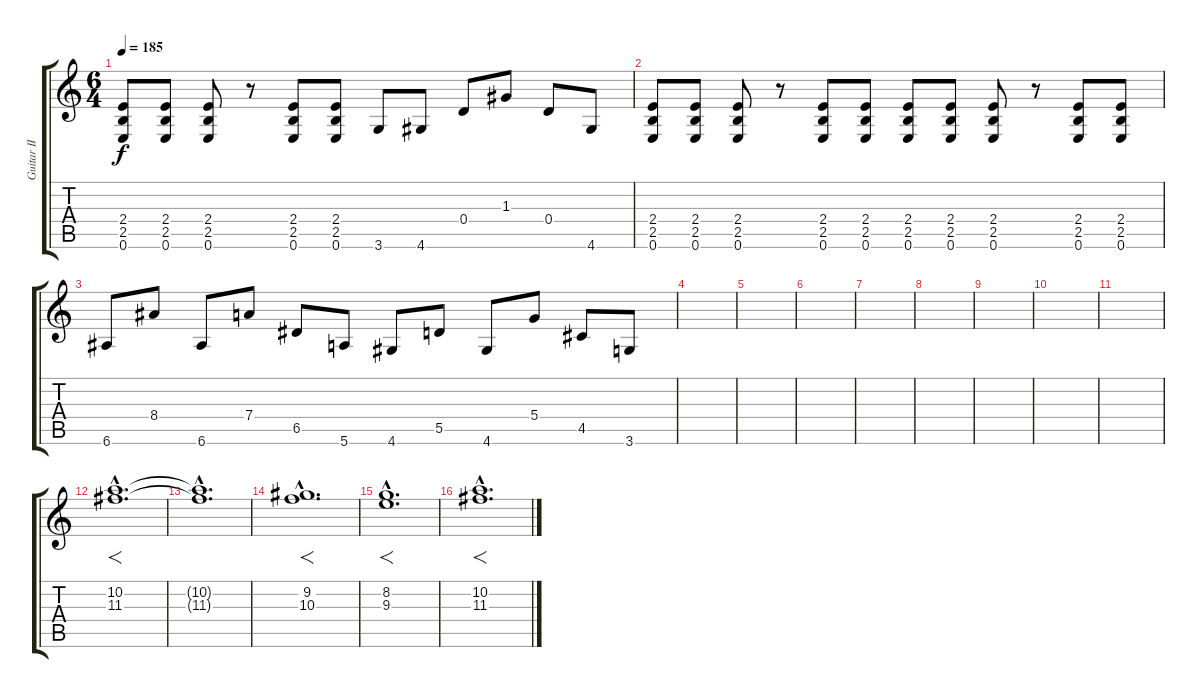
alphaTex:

\track ("Guitar II" "Guitar II") {instrument distortionguitar}
\staff {score tabs}
\tuning (E4 B3 G3 D3 A2 E2) {hide}
\ts (6 4)
\tempo 185
\clef g2
\ks c
(2.4 2.5 0.6).8{dy f} (2.4 2.5 0.6).8 (2.4 2.5 0.6).8 r.8 (2.4 2.5 0.6).8 (2.4 2.5 0.6).8 3.6.8 4.6.8 0.4.8 1.3.8 0.4.8 4.6.8 |
(2.4 2.5 0.6).8 (2.4 2.5 0.6).8 (2.4 2.5 0.6).8 r.8 (2.4 2.5 0.6).8 (2.4 2.5 0.6).8 (2.4 2.5 0.6).8 (2.4 2.5 0.6).8 (2.4 2.5 0.6).8 r.8 (2.4 2.5 0.6).8 (2.4 2.5 0.6).8 |
6.6.8 8.4.8 6.6.8 7.4.8 6.5.8 5.6.8 4.6.8 5.5.8 4.6.8 5.4.8 4.5.8 3.6.8 |
|
|
|
|
|
|
|
|
(10.2{hac} 11.3{hac}).1{f d} |
(10.2{hac t} 11.3{hac t}).1{d} |
(9.2{hac} 10.3{hac}).1{f d} |
(8.2{hac} 9.3{hac}).1{f d} |
(10.2{hac} 11.3{hac}).1{f d}
